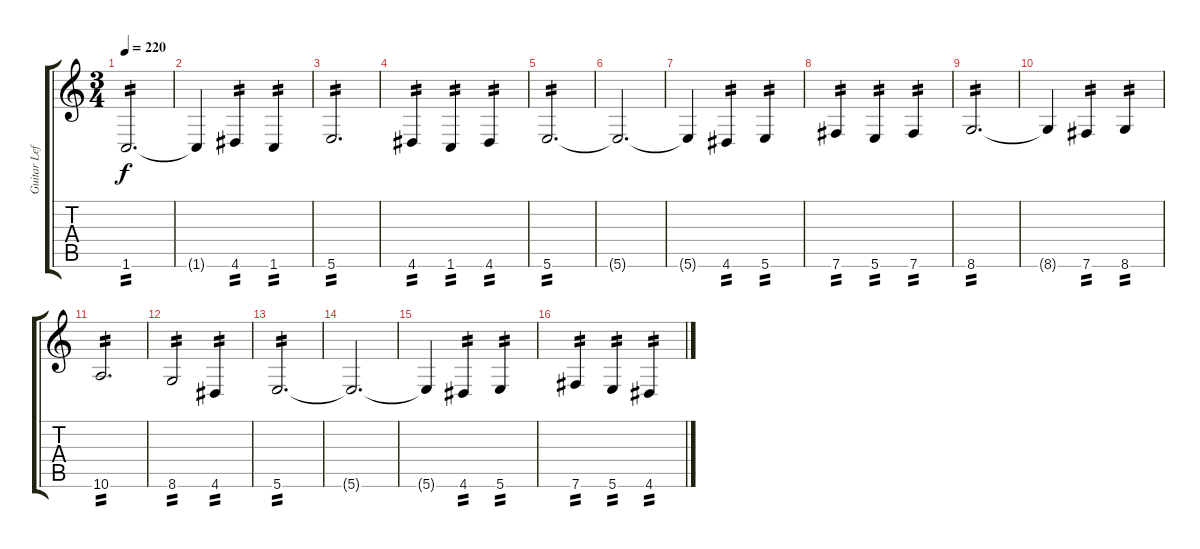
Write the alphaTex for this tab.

\track ("Guitar Left" "Guitar Lef") {instrument distortionguitar}
\staff {score tabs}
\tuning (Db4 Ab3 E3 B2 Gb2 B1) {hide}
\ts (3 4)
\tempo 220
\clef g2
\ks c
1.6.2{d tp 2 dy f} |
1.6{t}.4 4.6.4{tp 2} 1.6.4{tp 2} |
5.6.2{d tp 2} |
4.6.4{tp 2} 1.6.4{tp 2} 4.6.4{tp 2} |
5.6.2{d tp 2} |
5.6{t}.2{d} |
5.6{t}.4 4.6.4{tp 2} 5.6.4{tp 2} |
7.6.4{tp 2} 5.6.4{tp 2} 7.6.4{tp 2} |
8.6.2{d tp 2} |
8.6{t}.4 7.6.4{tp 2} 8.6.4{tp 2} |
10.6.2{d tp 2} |
8.6.2{tp 2} 4.6.4{tp 2} |
5.6.2{d tp 2} |
5.6{t}.2{d} |
5.6{t}.4 4.6.4{tp 2} 5.6.4{tp 2} |
7.6.4{tp 2} 5.6.4{tp 2} 4.6.4{tp 2}
